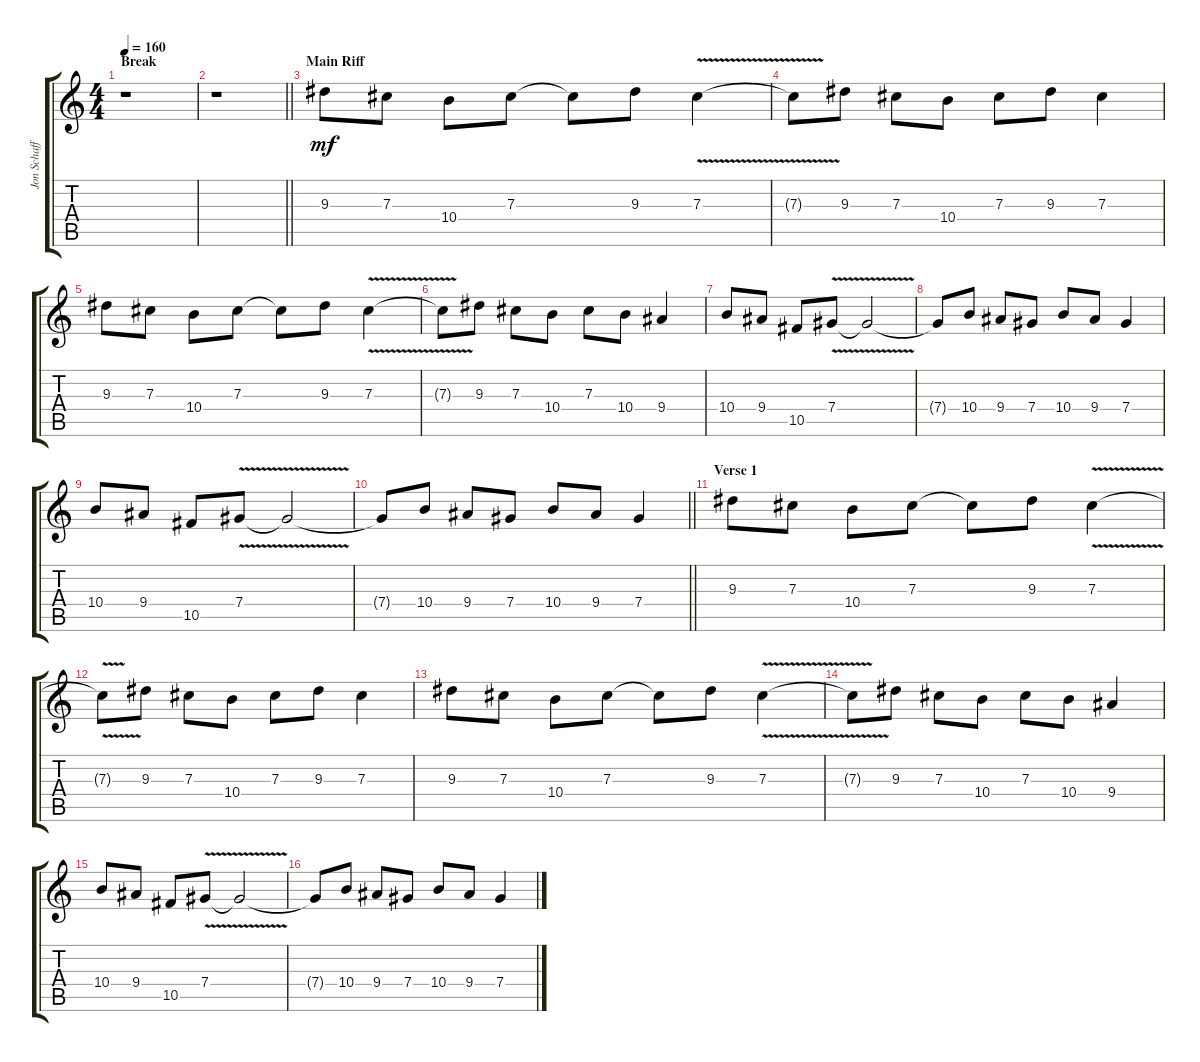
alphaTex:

\track ("Jon Schaffer" "Jon Schaff") {instrument acousticguitarsteel}
\staff {score tabs}
\tuning (Eb4 Bb3 Gb3 Db3 Ab2 Eb2) {hide}
\ts (4 4)
\section ("" "Break")
\tempo 160
\clef g2
\ks c
r.1{dy mp} |
\barLineRight lightlight
r.1 |
\section ("" "Main Riff")
9.3.8{dy mf instrument distortionguitar} 7.3.8 10.4.8 7.3.8 7.3{t}.8 9.3.8 7.3{v}.4 |
7.3{t}.8 9.3.8 7.3.8 10.4.8 7.3.8 9.3.8 7.3.4 |
9.3.8 7.3.8 10.4.8 7.3.8 7.3{t}.8 9.3.8 7.3{v}.4 |
7.3{t}.8 9.3.8 7.3.8 10.4.8 7.3.8 10.4.8 9.4.4 |
10.4.8 9.4.8 10.5.8 7.4{v}.8 7.4{t}.2 |
7.4{t}.8 10.4.8 9.4.8 7.4.8 10.4.8 9.4.8 7.4.4 |
10.4.8 9.4.8 10.5.8 7.4{v}.8 7.4{t}.2 |
\barLineRight lightlight
7.4{t}.8 10.4.8 9.4.8 7.4.8 10.4.8 9.4.8 7.4.4 |
\section ("" "Verse 1")
9.3.8 7.3.8 10.4.8 7.3.8 7.3{t}.8 9.3.8 7.3{v}.4 |
7.3{t}.8 9.3.8 7.3.8 10.4.8 7.3.8 9.3.8 7.3.4 |
9.3.8 7.3.8 10.4.8 7.3.8 7.3{t}.8 9.3.8 7.3{v}.4 |
7.3{t}.8 9.3.8 7.3.8 10.4.8 7.3.8 10.4.8 9.4.4 |
10.4.8 9.4.8 10.5.8 7.4{v}.8 7.4{t}.2 |
7.4{t}.8 10.4.8 9.4.8 7.4.8 10.4.8 9.4.8 7.4.4
